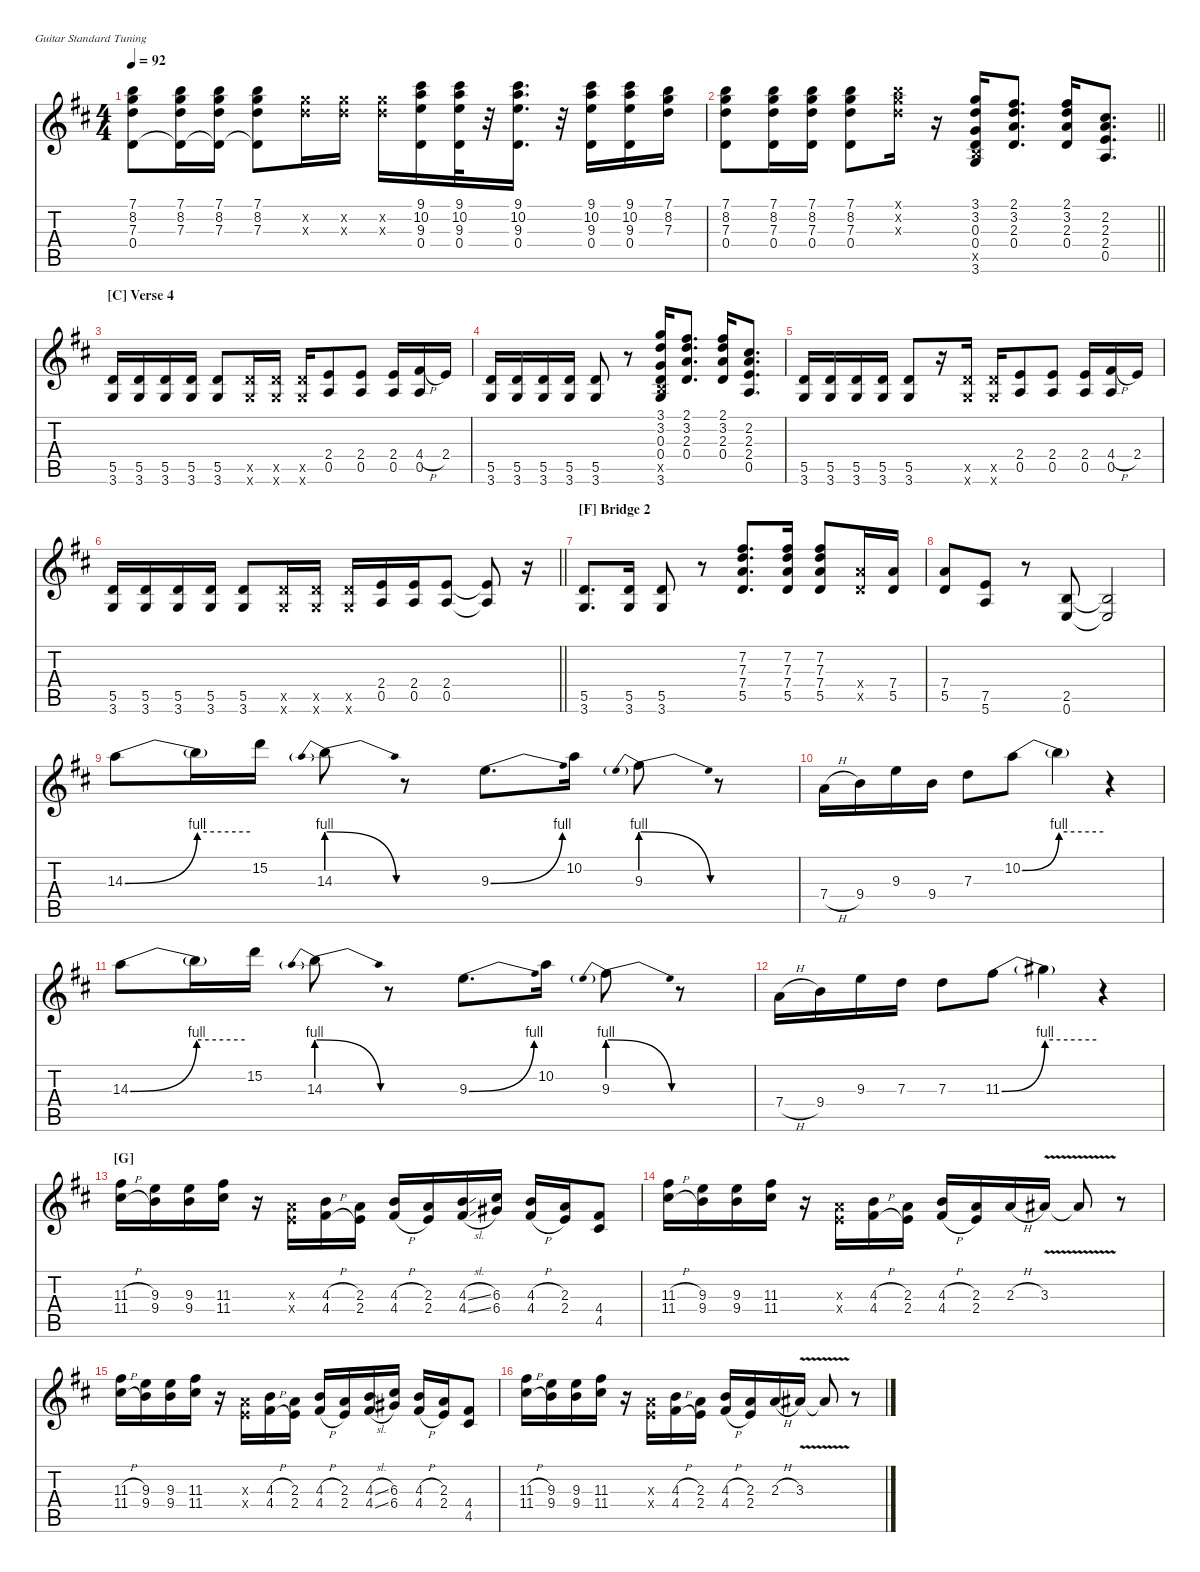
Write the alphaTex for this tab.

\hideDynamics
\bracketExtendMode nobrackets
\singleTrackTrackNamePolicy hidden
\multiTrackTrackNamePolicy hidden
\firstSystemTrackNameMode fullname
\firstSystemTrackNameOrientation horizontal
\otherSystemsTrackNameOrientation horizontal
\track ("Electric Guitar" "E-Gt") {instrument distortionguitar}
\staff {score tabs}
\tuning (E4 B3 G3 D3 A2 E2)
\ts (4 4)
\tempo 92
\clef g2
\scale
0.333333
\ks d
(7.1{acc forcenatural} 8.2{acc forcenatural} 7.3{acc forcenatural} 0.4{acc forcenatural}).8{dy f beam Down} (7.1{acc forcenatural} 8.2{acc forcenatural} 7.3{acc forcenatural} 0.4{t acc forcenatural}).16{beam Down} (7.1{acc forcenatural} 8.2{acc forcenatural} 7.3{acc forcenatural} 0.4{t acc forcenatural}).16{beam Down} (7.1{acc forcenatural} 8.2{acc forcenatural} 7.3{acc forcenatural} 0.4{t acc forcenatural}).8{beam Down} (8.2{x acc forcenatural} 7.3{x acc forcenatural}).16{dy mp beam Down} (8.2{x acc forcenatural} 7.3{x acc forcenatural}).16{beam Down} (8.2{x acc forcenatural} 7.3{x acc forcenatural}).16{beam Down} (9.1{acc #} 10.2{acc forcenatural} 9.3{acc forcenatural} 0.4{acc forcenatural}).16{dy f beam Down} (9.1{acc #} 10.2{acc forcenatural} 9.3{acc forcenatural} 0.4{acc forcenatural}).32{beam Down} r.32{beam Down} (9.1{acc #} 10.2{acc forcenatural} 9.3{acc forcenatural} 0.4{acc forcenatural}).16{d beam Down} r.32{beam Down} (9.1{acc #} 10.2{acc forcenatural} 9.3{acc forcenatural} 0.4{acc forcenatural}).16{beam Down} (9.1{acc #} 10.2{acc forcenatural} 9.3{acc forcenatural} 0.4{acc forcenatural}).16{beam Down} (7.1{acc forcenatural} 8.2{acc forcenatural} 7.3{acc forcenatural}).16{beam Down} |
\scale
0.333333
\barLineRight lightlight
(7.1{acc forcenatural} 8.2{acc forcenatural} 7.3{acc forcenatural} 0.4{acc forcenatural}).8{beam Down} (7.1{acc forcenatural} 8.2{acc forcenatural} 7.3{acc forcenatural} 0.4{acc forcenatural}).16{beam Down} (7.1{acc forcenatural} 8.2{acc forcenatural} 7.3{acc forcenatural} 0.4{acc forcenatural}).16{beam Down} (7.1{acc forcenatural} 8.2{acc forcenatural} 7.3{acc forcenatural} 0.4{acc forcenatural}).8{beam Down} (7.1{x acc forcenatural} 8.2{x acc forcenatural} 7.3{x acc forcenatural}).16{dy mp beam Down} r.16{beam Down} (3.1{acc forcenatural} 3.2{acc forcenatural} 0.3{acc forcenatural} 0.4{acc forcenatural} 2.5{x acc forcenatural} 3.6{acc forcenatural}).16{dy f beam Up} (2.1{acc #} 3.2{acc forcenatural} 2.3{acc forcenatural} 0.4{acc forcenatural}).8{d beam Up} (2.1{acc #} 3.2{acc forcenatural} 2.3{acc forcenatural} 0.4{acc forcenatural}).16{beam Up} (2.2{acc #} 2.3{acc forcenatural} 2.4{acc forcenatural} 0.5{acc forcenatural}).8{d beam Up} |
\section ("C" "Verse 4")
\scale
0.333333 (5.5{acc forcenatural} 3.6{acc forcenatural}).16{dy mf beam Up} (5.5{acc forcenatural} 3.6{acc forcenatural}).16{beam Up} (5.5{acc forcenatural} 3.6{acc forcenatural}).16{beam Up} (5.5{acc forcenatural} 3.6{acc forcenatural}).16{beam Up} (5.5{acc forcenatural} 3.6{acc forcenatural}).8{beam Up} (5.5{x acc forcenatural} 3.6{x acc forcenatural}).16{beam Up} (5.5{x acc forcenatural} 3.6{x acc forcenatural}).16{beam Up} (5.5{x acc forcenatural} 3.6{x acc forcenatural}).16{beam Up} (2.4{acc forcenatural} 0.5{acc forcenatural}).8{beam Up} (2.4{acc forcenatural} 0.5{acc forcenatural}).8{beam Up} (2.4{acc forcenatural} 0.5{acc forcenatural}).16{beam Up} (4.4{h acc #} 0.5{acc forcenatural}).16{beam Up} 2.4{acc forcenatural}.16{beam Up} |
\scale
0.333333 (5.5{acc forcenatural} 3.6{acc forcenatural}).16{beam Up} (5.5{acc forcenatural} 3.6{acc forcenatural}).16{beam Up} (5.5{acc forcenatural} 3.6{acc forcenatural}).16{beam Up} (5.5{acc forcenatural} 3.6{acc forcenatural}).16{beam Up} (5.5{acc forcenatural} 3.6{acc forcenatural}).8{beam Up} r.8{beam Up} (3.1{acc forcenatural} 3.2{acc forcenatural} 0.3{acc forcenatural} 0.4{acc forcenatural} 2.5{x acc forcenatural} 3.6{acc forcenatural}).16{dy f beam Up} (2.1{acc #} 3.2{acc forcenatural} 2.3{acc forcenatural} 0.4{acc forcenatural}).8{d beam Up} (2.1{acc #} 3.2{acc forcenatural} 2.3{acc forcenatural} 0.4{acc forcenatural}).16{beam Up} (2.2{acc #} 2.3{acc forcenatural} 2.4{acc forcenatural} 0.5{acc forcenatural}).8{d beam Up} |
\scale
0.333333 (5.5{acc forcenatural} 3.6{acc forcenatural}).16{dy mf beam Up} (5.5{acc forcenatural} 3.6{acc forcenatural}).16{beam Up} (5.5{acc forcenatural} 3.6{acc forcenatural}).16{beam Up} (5.5{acc forcenatural} 3.6{acc forcenatural}).16{beam Up} (5.5{acc forcenatural} 3.6{acc forcenatural}).8{beam Up} r.16{beam Up} (5.5{x acc forcenatural} 3.6{x acc forcenatural}).16{beam Up} (5.5{x acc forcenatural} 3.6{x acc forcenatural}).16{beam Up} (2.4{acc forcenatural} 0.5{acc forcenatural}).8{beam Up} (2.4{acc forcenatural} 0.5{acc forcenatural}).8{beam Up} (2.4{acc forcenatural} 0.5{acc forcenatural}).16{beam Up} (4.4{h acc #} 0.5{acc forcenatural}).16{beam Up} 2.4{acc forcenatural}.16{beam Up} |
\scale
0.333333
\barLineRight lightlight
(5.5{acc forcenatural} 3.6{acc forcenatural}).16{beam Up} (5.5{acc forcenatural} 3.6{acc forcenatural}).16{beam Up} (5.5{acc forcenatural} 3.6{acc forcenatural}).16{beam Up} (5.5{acc forcenatural} 3.6{acc forcenatural}).16{beam Up} (5.5{acc forcenatural} 3.6{acc forcenatural}).8{beam Up} (5.5{x acc forcenatural} 3.6{x acc forcenatural}).16{beam Up} (5.5{x acc forcenatural} 3.6{x acc forcenatural}).16{beam Up} (5.5{x acc forcenatural} 3.6{x acc forcenatural}).16{beam Up} (0.5{acc forcenatural} 2.4{acc forcenatural}).16{beam Up} (2.4{acc forcenatural} 0.5{acc forcenatural}).16{beam Up} (2.4{acc forcenatural} 0.5{acc forcenatural}).8{beam Up} (2.4{t acc forcenatural} 0.5{t acc forcenatural}).8{beam Up} r.16{beam Up} |
\section ("F" "Bridge 2")
\scale
0.333333 (5.5{acc forcenatural} 3.6{acc forcenatural}).8{d dy f beam Up} (5.5{acc forcenatural} 3.6{acc forcenatural}).16{beam Up} (5.5{acc forcenatural} 3.6{acc forcenatural}).8{beam Up} r.8{beam Up} (7.2{acc #} 7.3{acc forcenatural} 7.4{acc forcenatural} 5.5{acc forcenatural}).8{d beam Up} (7.2{acc #} 7.3{acc forcenatural} 7.4{acc forcenatural} 5.5{acc forcenatural}).16{beam Up} (7.2{acc #} 7.3{acc forcenatural} 7.4{acc forcenatural} 5.5{acc forcenatural}).8{beam Up} (7.4{x acc forcenatural} 5.5{x acc forcenatural}).16{beam Up} (7.4{acc forcenatural} 5.5{acc forcenatural}).16{beam Up} |
\scale
0.333333 (7.4{acc forcenatural} 5.5{acc forcenatural}).8{beam Up} (7.5{acc forcenatural} 5.6{acc forcenatural}).8{beam Up} r.8{beam Up} (2.5{acc forcenatural} 0.6{acc forcenatural}).8{beam Up} (2.5{t acc forcenatural} 0.6{t acc forcenatural}).2{beam Up} |
\scale
0.333333 14.3{be (bend 0 0 60 4) acc forcenatural}.8{dy fff beam Down} 14.3{be (hold 0 4 60 4) t}.16{beam Down} 15.2{acc forcenatural}.16{beam Down} 14.3{be (prebendrelease 0 4 28.799999999999997 0)}.8{beam Down} r.8{beam Down} 9.3{be (bend 0 0 60 4) acc forcenatural}.8{d beam Down} 10.2{acc forcenatural}.16{beam Down} 9.3{be (prebendrelease 0 4 60 0)}.8{beam Down} r.8{beam Down} |
\scale
0.333333 7.4{h acc forcenatural}.16{beam Down} 9.4{acc forcenatural}.16{beam Down} 9.3{acc forcenatural}.16{beam Down} 9.4{acc forcenatural}.16{beam Down} 7.3{acc forcenatural}.8{beam Down} 10.2{be (bend 0 0 60 4) acc forcenatural}.8{beam Down} 10.2{be (hold 0 4 60 4) t}.4{beam Down} r.4{beam Down} |
\scale
0.333333 14.3{be (bend 0 0 60 4) acc forcenatural}.8{beam Down} 14.3{be (hold 0 4 60 4) t}.16{beam Down} 15.2{acc forcenatural}.16{beam Down} 14.3{be (prebendrelease 0 4 28.799999999999997 0)}.8{beam Down} r.8{beam Down} 9.3{be (bend 0 0 60 4) acc forcenatural}.8{d beam Down} 10.2{acc forcenatural}.16{beam Down} 9.3{be (prebendrelease 0 4 60 0)}.8{beam Down} r.8{beam Down} |
\scale
0.333333 7.4{h acc forcenatural}.16{beam Down} 9.4{acc forcenatural}.16{beam Down} 9.3{acc forcenatural}.16{beam Down} 7.3{acc forcenatural}.16{beam Down} 7.3{acc forcenatural}.8{beam Down} 11.3{be (bend 0 0 60 4) acc #}.8{beam Down} 11.3{be (hold 0 4 60 4) t}.4{beam Down} r.4{beam Down} |
\section ("G" "")
\scale
0.333333 (11.3{h acc #} 11.4{h acc #}).16{dy f beam Down} (9.3{acc forcenatural} 9.4{acc forcenatural}).16{beam Down} (9.3{acc forcenatural} 9.4{acc forcenatural}).16{beam Down} (11.3{acc #} 11.4{acc #}).16{beam Down} r.16{beam Down} (2.3{x acc forcenatural} 2.4{x acc forcenatural}).16{beam Up} (4.3{h acc forcenatural} 4.4{h acc #}).16{beam Up} (2.3{acc forcenatural} 2.4{acc forcenatural}).16{beam Up} (4.3{h acc forcenatural} 4.4{h acc #}).16{beam Up} (2.3{acc forcenatural} 2.4{acc forcenatural}).16{beam Up} (4.3{sl acc forcenatural} 4.4{sl acc #}).16{beam Up} (6.3{acc #} 6.4{acc #}).16{beam Up} (4.3{h acc forcenatural} 4.4{h acc #}).16{beam Up} (2.3{acc forcenatural} 2.4{acc forcenatural}).16{beam Up} (4.4{acc #} 4.5{acc #}).8{beam Up} |
\scale
0.333333 (11.3{h acc #} 11.4{h acc #}).16{beam Down} (9.3{acc forcenatural} 9.4{acc forcenatural}).16{beam Down} (9.3{acc forcenatural} 9.4{acc forcenatural}).16{beam Down} (11.3{acc #} 11.4{acc #}).16{beam Down} r.16{beam Down} (2.3{x acc forcenatural} 2.4{x acc forcenatural}).16{beam Up} (4.3{h acc forcenatural} 4.4{h acc #}).16{beam Up} (2.3{acc forcenatural} 2.4{acc forcenatural}).16{beam Up} (4.3{h acc forcenatural} 4.4{h acc #}).16{beam Up} (2.3{acc forcenatural} 2.4{acc forcenatural}).16{beam Up} 2.3{h acc forcenatural}.16{beam Up} 3.3{v acc #}.16{beam Up} 3.3{v t acc #}.8{beam Up} r.8{beam Up} |
\scale
0.333333 (11.3{h acc #} 11.4{h acc #}).16{beam Down} (9.3{acc forcenatural} 9.4{acc forcenatural}).16{beam Down} (9.3{acc forcenatural} 9.4{acc forcenatural}).16{beam Down} (11.3{acc #} 11.4{acc #}).16{beam Down} r.16{beam Down} (2.3{x acc forcenatural} 2.4{x acc forcenatural}).16{beam Up} (4.3{h acc forcenatural} 4.4{h acc #}).16{beam Up} (2.3{acc forcenatural} 2.4{acc forcenatural}).16{beam Up} (4.3{h acc forcenatural} 4.4{h acc #}).16{beam Up} (2.3{acc forcenatural} 2.4{acc forcenatural}).16{beam Up} (4.3{sl acc forcenatural} 4.4{sl acc #}).16{beam Up} (6.3{acc #} 6.4{acc #}).16{beam Up} (4.3{h acc forcenatural} 4.4{h acc #}).16{beam Up} (2.3{acc forcenatural} 2.4{acc forcenatural}).16{beam Up} (4.4{acc #} 4.5{acc #}).8{beam Up} |
\scale
0.333333 (11.3{h acc #} 11.4{h acc #}).16{beam Down} (9.3{acc forcenatural} 9.4{acc forcenatural}).16{beam Down} (9.3{acc forcenatural} 9.4{acc forcenatural}).16{beam Down} (11.3{acc #} 11.4{acc #}).16{beam Down} r.16{beam Down} (2.3{x acc forcenatural} 2.4{x acc forcenatural}).16{beam Up} (4.3{h acc forcenatural} 4.4{h acc #}).16{beam Up} (2.3{acc forcenatural} 2.4{acc forcenatural}).16{beam Up} (4.3{h acc forcenatural} 4.4{h acc #}).16{beam Up} (2.3{acc forcenatural} 2.4{acc forcenatural}).16{beam Up} 2.3{h acc forcenatural}.16{beam Up} 3.3{v acc #}.16{beam Up} 3.3{v t acc #}.8{beam Up} r.8{beam Up}
